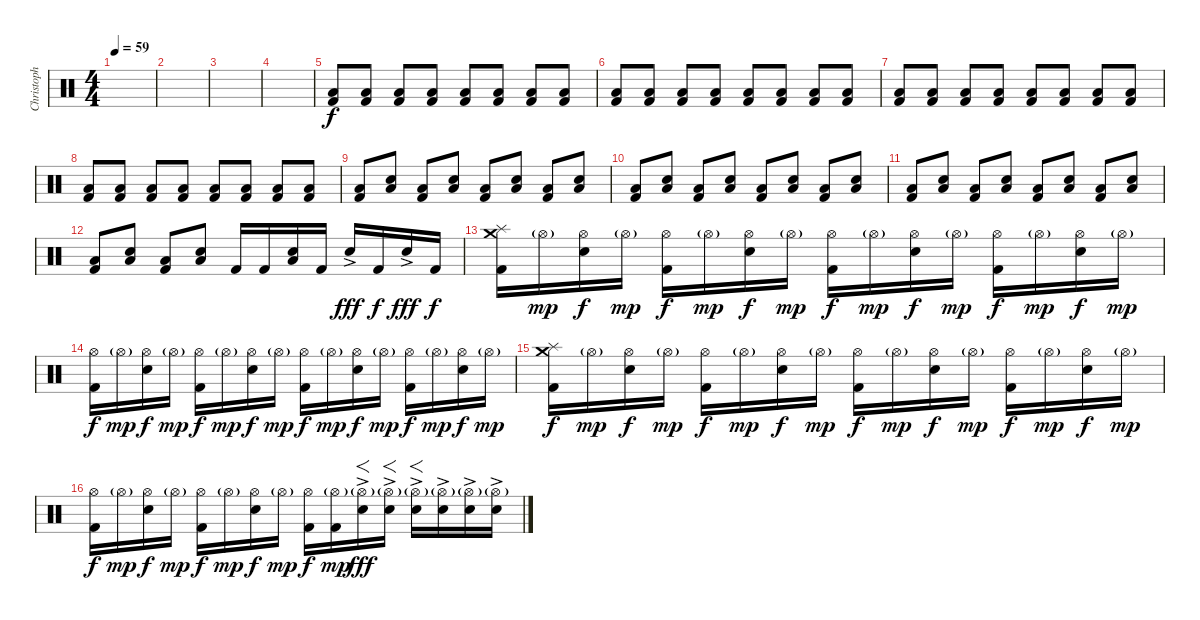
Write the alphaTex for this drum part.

\track ("Christoph" "Christoph") {instrument percussion}
\staff {score}
\articulation defaults
\ts (4 4)
\tempo 59
\clef neutral
\ks c
|
|
|
|
("Low Floor Tom (hit)" "Kick (hit) 2").8 ("Low Floor Tom (hit)" "Kick (hit) 2").8 ("Low Floor Tom (hit)" "Kick (hit) 2").8 ("Low Floor Tom (hit)" "Kick (hit) 2").8 ("Low Floor Tom (hit)" "Kick (hit) 2").8 ("Low Floor Tom (hit)" "Kick (hit) 2").8 ("Low Floor Tom (hit)" "Kick (hit) 2").8 ("Low Floor Tom (hit)" "Kick (hit) 2").8 |
("Low Floor Tom (hit)" "Kick (hit) 2").8 ("Low Floor Tom (hit)" "Kick (hit) 2").8 ("Low Floor Tom (hit)" "Kick (hit) 2").8 ("Low Floor Tom (hit)" "Kick (hit) 2").8 ("Low Floor Tom (hit)" "Kick (hit) 2").8 ("Low Floor Tom (hit)" "Kick (hit) 2").8 ("Low Floor Tom (hit)" "Kick (hit) 2").8 ("Low Floor Tom (hit)" "Kick (hit) 2").8 |
("Low Floor Tom (hit)" "Kick (hit) 2").8 ("Low Floor Tom (hit)" "Kick (hit) 2").8 ("Low Floor Tom (hit)" "Kick (hit) 2").8 ("Low Floor Tom (hit)" "Kick (hit) 2").8 ("Low Floor Tom (hit)" "Kick (hit) 2").8 ("Low Floor Tom (hit)" "Kick (hit) 2").8 ("Low Floor Tom (hit)" "Kick (hit) 2").8 ("Low Floor Tom (hit)" "Kick (hit) 2").8 |
("Low Floor Tom (hit)" "Kick (hit) 2").8 ("Low Floor Tom (hit)" "Kick (hit) 2").8 ("Low Floor Tom (hit)" "Kick (hit) 2").8 ("Low Floor Tom (hit)" "Kick (hit) 2").8 ("Low Floor Tom (hit)" "Kick (hit) 2").8 ("Low Floor Tom (hit)" "Kick (hit) 2").8 ("Low Floor Tom (hit)" "Kick (hit) 2").8 ("Low Floor Tom (hit)" "Kick (hit) 2").8 |
("Low Floor Tom (hit)" "Kick (hit) 2").8 ("Electric Snare (hit)" "Low Floor Tom (hit)").8 ("Low Floor Tom (hit)" "Kick (hit) 2").8 ("Electric Snare (hit)" "Low Floor Tom (hit)").8 ("Low Floor Tom (hit)" "Kick (hit) 2").8 ("Electric Snare (hit)" "Low Floor Tom (hit)").8 ("Low Floor Tom (hit)" "Kick (hit) 2").8 ("Electric Snare (hit)" "Low Floor Tom (hit)").8 |
("Low Floor Tom (hit)" "Kick (hit) 2").8 ("Electric Snare (hit)" "Low Floor Tom (hit)").8 ("Low Floor Tom (hit)" "Kick (hit) 2").8 ("Electric Snare (hit)" "Low Floor Tom (hit)").8 ("Low Floor Tom (hit)" "Kick (hit) 2").8 ("Electric Snare (hit)" "Low Floor Tom (hit)").8 ("Low Floor Tom (hit)" "Kick (hit) 2").8 ("Electric Snare (hit)" "Low Floor Tom (hit)").8 |
("Low Floor Tom (hit)" "Kick (hit) 2").8 ("Electric Snare (hit)" "Low Floor Tom (hit)").8 ("Low Floor Tom (hit)" "Kick (hit) 2").8 ("Electric Snare (hit)" "Low Floor Tom (hit)").8 ("Low Floor Tom (hit)" "Kick (hit) 2").8 ("Electric Snare (hit)" "Low Floor Tom (hit)").8 ("Low Floor Tom (hit)" "Kick (hit) 2").8 ("Electric Snare (hit)" "Low Floor Tom (hit)").8 |
("Low Floor Tom (hit)" "Kick (hit) 2").8 ("Electric Snare (hit)" "Low Floor Tom (hit)").8 ("Low Floor Tom (hit)" "Kick (hit) 2").8 ("Electric Snare (hit)" "Low Floor Tom (hit)").8 "Kick (hit) 2".16 "Kick (hit) 2".16 ("Electric Snare (hit)" "Low Floor Tom (hit)").16 "Kick (hit) 2".16 "Electric Snare (hit)"{ac}.16{dy fff} "Kick (hit) 2".16{dy f} "Electric Snare (hit)"{ac}.16{dy fff} "Kick (hit) 2".16{dy f} |
("Splash (hit)" "Crash medium (hit)" "Kick (hit) 2").16 "Hi-Hat (open)"{g}.16{dy mp} ("Hi-Hat (open)" "Electric Snare (hit)").16{dy f} "Hi-Hat (open)"{g}.16{dy mp} ("Hi-Hat (open)" "Kick (hit) 2").16{dy f} "Hi-Hat (open)"{g}.16{dy mp} ("Hi-Hat (open)" "Electric Snare (hit)").16{dy f} "Hi-Hat (open)"{g}.16{dy mp} ("Hi-Hat (open)" "Kick (hit) 2").16{dy f} "Hi-Hat (open)"{g}.16{dy mp} ("Hi-Hat (open)" "Electric Snare (hit)").16{dy f} "Hi-Hat (open)"{g}.16{dy mp} ("Hi-Hat (open)" "Kick (hit) 2").16{dy f} "Hi-Hat (open)"{g}.16{dy mp} ("Hi-Hat (open)" "Electric Snare (hit)").16{dy f} "Hi-Hat (open)"{g}.16{dy mp} |
("Hi-Hat (open)" "Kick (hit) 2").16{dy f} "Hi-Hat (open)"{g}.16{dy mp} ("Hi-Hat (open)" "Electric Snare (hit)").16{dy f} "Hi-Hat (open)"{g}.16{dy mp} ("Hi-Hat (open)" "Kick (hit) 2").16{dy f} "Hi-Hat (open)"{g}.16{dy mp} ("Hi-Hat (open)" "Electric Snare (hit)").16{dy f} "Hi-Hat (open)"{g}.16{dy mp} ("Hi-Hat (open)" "Kick (hit) 2").16{dy f} "Hi-Hat (open)"{g}.16{dy mp} ("Hi-Hat (open)" "Electric Snare (hit)").16{dy f} "Hi-Hat (open)"{g}.16{dy mp} ("Hi-Hat (open)" "Kick (hit) 2").16{dy f} "Hi-Hat (open)"{g}.16{dy mp} ("Hi-Hat (open)" "Electric Snare (hit)").16{dy f} "Hi-Hat (open)"{g}.16{dy mp} |
("Splash (hit)" "Crash medium (hit)" "Kick (hit) 2").16{dy f} "Hi-Hat (open)"{g}.16{dy mp} ("Hi-Hat (open)" "Electric Snare (hit)").16{dy f} "Hi-Hat (open)"{g}.16{dy mp} ("Hi-Hat (open)" "Kick (hit) 2").16{dy f} "Hi-Hat (open)"{g}.16{dy mp} ("Hi-Hat (open)" "Electric Snare (hit)").16{dy f} "Hi-Hat (open)"{g}.16{dy mp} ("Hi-Hat (open)" "Kick (hit) 2").16{dy f} "Hi-Hat (open)"{g}.16{dy mp} ("Hi-Hat (open)" "Electric Snare (hit)").16{dy f} "Hi-Hat (open)"{g}.16{dy mp} ("Hi-Hat (open)" "Kick (hit) 2").16{dy f} "Hi-Hat (open)"{g}.16{dy mp} ("Hi-Hat (open)" "Electric Snare (hit)").16{dy f} "Hi-Hat (open)"{g}.16{dy mp} |
("Hi-Hat (open)" "Kick (hit) 2").16{dy f} "Hi-Hat (open)"{g}.16{dy mp} ("Hi-Hat (open)" "Electric Snare (hit)").16{dy f} "Hi-Hat (open)"{g}.16{dy mp} ("Hi-Hat (open)" "Kick (hit) 2").16{dy f} "Hi-Hat (open)"{g}.16{dy mp} ("Hi-Hat (open)" "Electric Snare (hit)").16{dy f} "Hi-Hat (open)"{g}.16{dy mp} ("Hi-Hat (open)" "Kick (hit) 2").16{dy f} ("Hi-Hat (open)"{g} "Kick (hit) 2").16{dy mp} ("Hi-Hat (open)"{g} "Electric Snare (hit)"{ac}).16{f dy fff} ("Hi-Hat (open)"{g} "Electric Snare (hit)"{ac}).16{f} ("Hi-Hat (open)"{g} "Electric Snare (hit)"{ac}).16{f} ("Hi-Hat (open)"{g} "Electric Snare (hit)"{ac}).16 ("Hi-Hat (open)"{g} "Electric Snare (hit)"{ac}).16 ("Hi-Hat (open)"{g} "Electric Snare (hit)"{ac}).16
